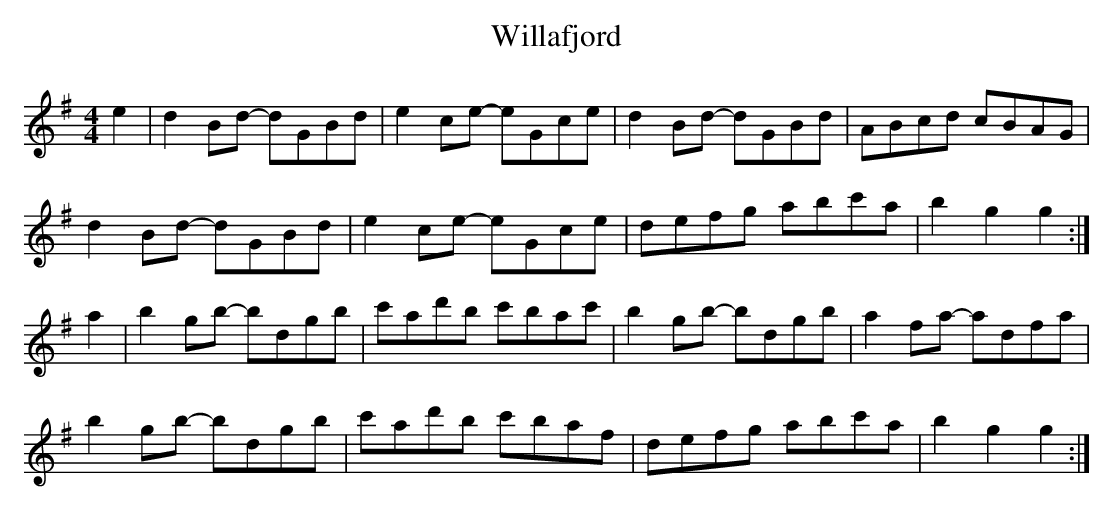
X:1
T:Willafjord
M:4/4
L:1/8
K:G
e2|d2Bd- dGBd|e2ce- eGce|d2Bd- dGBd|ABcd cBAG|
d2Bd- dGBd|e2ce- eGce|defg abc'a|b2g2 g2:|
a2|b2gb- bdgb|c'ad'b c'bac'|b2gb- bdgb|a2fa- adfa|
b2gb- bdgb|c'ad'b c'baf|defg abc'a|b2g2 g2:|
